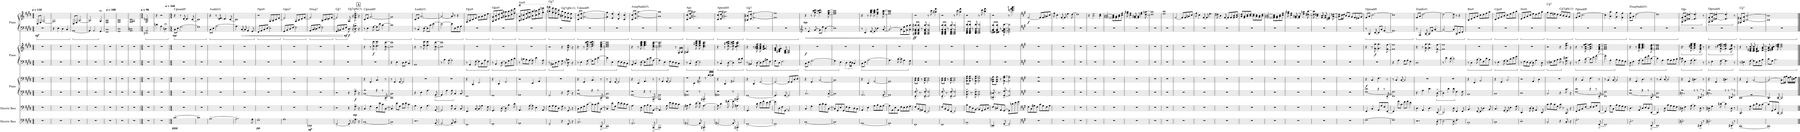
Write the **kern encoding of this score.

**kern	**dynam	**kern	**dynam	**kern	**kern	**dynam	**kern	**kern	**dynam	**kern	**kern	**dynam	**harte
*part5	*part5	*part4	*part4	*part3	*part3	*part3	*part2	*part2	*part2	*part1	*part1	*part1	*part1
*staff8	*staff8	*staff7	*staff7	*staff6	*staff5	*staff5/6	*staff4	*staff3	*staff3/4	*staff2	*staff1	*staff1/2	*
*I"Electric Bass	*	*I"Electric Bass	*	*I"Piano	*	*	*I"Piano	*	*	*I"Piano	*	*	*
*I'El. B.	*	*I'El. B.	*	*I'Pno.	*	*	*I'Pno.	*	*	*I'Pno.	*	*	*
*clefF4	*	*clefF4	*	*clefFv4	*clefF4	*	*clefF4	*clefG2	*	*clefF4	*clefG2	*	*
*Trd7c12	*	*Trd7c12	*	*	*	*	*	*	*	*	*	*	*
*k[f#c#g#d#]	*	*k[f#c#g#d#]	*	*k[f#c#g#d#]	*k[f#c#g#d#]	*	*k[f#c#g#d#]	*k[f#c#g#d#]	*	*k[f#c#g#d#]	*k[f#c#g#d#]	*	*
*M4/4	*	*M4/4	*	*M4/4	*M4/4	*	*M4/4	*M4/4	*	*M4/4	*M4/4	*	*
*MM110	*	*MM110	*	*MM110	*MM110	*	*MM110	*MM110	*	*MM110	*MM110	*	*
=1	=1	=1	=1	=1	=1	=1	=1	=1	=1	=1	=1	=1	=1
!	!	!	!	!	!	!	!	!	!	!	!	!LO:DY:b=2	!
1r	.	1r	.	1r	1r	.	1r	1r	.	1r	8C#/L	mf	.
.	.	.	.	.	.	.	.	.	.	.	8E/J	.	.
.	.	.	.	.	.	.	.	.	.	.	[2.G#/	.	.
=2	=2	=2	=2	=2	=2	=2	=2	=2	=2	=2	=2	=2	=2
1r	.	1r	.	1r	1r	.	1r	1r	.	4r	1G#]	.	.
.	.	.	.	.	.	.	.	.	.	4E\	.	.	.
.	.	.	.	.	.	.	.	.	.	4D#\	.	.	.
.	.	.	.	.	.	.	.	.	.	4C#/	.	.	.
=3	=3	=3	=3	=3	=3	=3	=3	=3	=3	=3	=3	=3	=3
1r	.	1r	.	1r	1r	.	1r	1r	.	[1AA	8C#/L	.	.
.	.	.	.	.	.	.	.	.	.	.	8E/J	.	.
.	.	.	.	.	.	.	.	.	.	.	[2.A/	.	.
=4	=4	=4	=4	=4	=4	=4	=4	=4	=4	=4	=4	=4	=4
1r	.	1r	.	1r	1r	.	1r	1r	.	4AA/]	2.A/]	.	.
.	.	.	.	.	.	.	.	.	.	2AA/	.	.	.
.	.	.	.	.	.	.	.	.	.	4GG#/	4G#;</	.	.
=5	=5	=5	=5	=5	=5	=5	=5	=5	=5	=5	=5	=5	=5
*	*	*	*	*	*	*	*	*	*	*	*MM100	*	*
1r	.	1r	.	1r	1r	.	1r	1r	.	1FF# 1C#	1E 1A	.	.
=6	=6	=6	=6	=6	=6	=6	=6	=6	=6	=6	=6	=6	=6
1r	.	1r	.	1r	1r	.	1r	1r	.	1GG# 1D#	1F# 1B	.	.
=7	=7	=7	=7	=7	=7	=7	=7	=7	=7	=7	=7	=7	=7
1r	.	1r	.	1r	1r	.	1r	1r	.	1AA 1Dn	1F# 1G# 1c#	.	.
=8	=8	=8	=8	=8	=8	=8	=8	=8	=8	=8	=8	=8	=8
*M3/4	*	*M3/4	*	*M3/4	*M3/4	*	*M3/4	*M3/4	*	*M3/4	*M3/4	*	*
*	*	*	*	*	*	*	*	*	*	*	*MM90	*	*
2.r	.	2.r	.	2.r	2.r	.	2.r	2.r	.	2.DDn/ 2.AA/	2.F#/ 2.B/ 2.dn/	.	.
=9	=9	=9	=9	=9	=9	=9	=9	=9	=9	=9	=9	=9	=9
2.r	.	2.r	.	2.r	2.r	.	2.r	2.r	.	4dn\	4r	.	.
.	.	.	.	.	.	.	.	.	.	4A\	2r	.	.
.	.	.	.	.	.	.	.	.	.	4Dn;<\	.	.	.
=10	=10	=10	=10	=10	=10	=10	=10	=10	=10	=10	=10	=10	=10
*M4/4	*	*M4/4	*	*M4/4	*M4/4	*	*M4/4	*M4/4	*	*M4/4	*M4/4	*	*
*	*	*	*	*	*	*	*	*	*	*	*MM160	*	*
!	!LO:DY:b	!	!	!	!	!	!	!	!	!	!	!LO:DY:b=2	!LO:H:kt=m
[1c#~	ppp	1r	.	1r	1r	.	1r	1r	.	8C#\L	4r	mp	C#:min(9)
.	.	.	.	.	.	.	.	.	.	8E\J	.	.	.
.	.	.	.	.	.	.	.	.	.	[2.G#\	8r	.	.
.	.	.	.	.	.	.	.	.	.	.	[8d#/	.	.
.	.	.	.	.	.	.	.	.	.	.	4.d#/]	.	.
.	.	.	.	.	.	.	.	.	.	.	[8c#/	.	.
=11	=11	=11	=11	=11	=11	=11	=11	=11	=11	=11	=11	=11	=11
1c#~]	.	1r	.	1r	1r	.	1r	1r	.	1G#]	1c#]	.	.
=12	=12	=12	=12	=12	=12	=12	=12	=12	=12	=12	=12	=12	=12
[1A~	.	1r	.	1r	1r	.	1r	1r	.	8C#\L	4r	.	A:maj(b5)
.	.	.	.	.	.	.	.	.	.	8E\J	.	.	.
.	.	.	.	.	.	.	.	.	.	[2.A\	8r	.	.
.	.	.	.	.	.	.	.	.	.	.	[8d#/ 8e/	.	.
.	.	.	.	.	.	.	.	.	.	.	4.d#/]	.	.
.	.	.	.	.	.	.	.	.	.	.	[8c#/	.	.
=13	=13	=13	=13	=13	=13	=13	=13	=13	=13	=13	=13	=13	=13
2..A~\]	.	1r	.	1r	1r	.	1r	1r	.	4.A\]	1c#]	.	.
.	.	.	.	.	.	.	.	.	.	[8C#/	.	.	.
.	.	.	.	.	.	.	.	.	.	8C#/]	.	.	.
.	.	.	.	.	.	.	.	.	.	4AA/	.	.	.
8G#~\	.	.	.	.	.	.	.	.	.	8GG#/	.	.	.
=14	=14	=14	=14	=14	=14	=14	=14	=14	=14	=14	=14	=14	=14
!	!LO:DY:b	!	!	!	!	!	!	!	!	!	!	!	!LO:H:kt=m9
1F#~	pp	1r	.	1r	1r	.	1r	1r	.	8FF#/L	2r	.	F#:min9
.	.	.	.	.	.	.	.	.	.	8AA/	.	.	.
.	.	.	.	.	.	.	.	.	.	8C#/	.	.	.
.	.	.	.	.	.	.	.	.	.	[8E/J	.	.	.
.	.	.	.	.	.	.	.	.	.	2E\]	8G#/L	.	.
.	.	.	.	.	.	.	.	.	.	.	8A/	.	.
.	.	.	.	.	.	.	.	.	.	.	8c#/	.	.
.	.	.	.	.	.	.	.	.	.	.	[8e/J	.	.
=15	=15	=15	=15	=15	=15	=15	=15	=15	=15	=15	=15	=15	=15
!	!	!	!	!	!	!	!	!	!	!	!	!	!LO:H:kt=m7
1G#~	.	1r	.	1r	1r	.	1r	1r	.	8GG#/L	2e/]	.	G#:min7
.	.	.	.	.	.	.	.	.	.	8BB/	.	.	.
.	.	.	.	.	.	.	.	.	.	8D#/	.	.	.
.	.	.	.	.	.	.	.	.	.	[8F#/J	.	.	.
.	.	.	.	.	.	.	.	.	.	2F#\]	8G#/L	.	.
.	.	.	.	.	.	.	.	.	.	.	8B/	.	.
.	.	.	.	.	.	.	.	.	.	.	8d#/	.	.
.	.	.	.	.	.	.	.	.	.	.	[8f#/J	.	.
=16	=16	=16	=16	=16	=16	=16	=16	=16	=16	=16	=16	=16	=16
!	!LO:DY:b	!	!	!	!	!	!	!	!	!	!	!	!LO:H:kt=maj7
1DDn~	mf	1r	.	1r	1r	.	1r	1r	.	8AA/L	2f#/]	.	D:maj7
.	.	.	.	.	.	.	.	.	.	8C#/	.	.	.
.	.	.	.	.	.	.	.	.	.	8Dn/	.	.	.
.	.	.	.	.	.	.	.	.	.	[8F#/J	.	.	.
.	.	.	.	.	.	.	.	.	.	2F#\]	8A/L	.	.
.	.	.	.	.	.	.	.	.	.	.	8c#/	.	.
.	.	.	.	.	.	.	.	.	.	.	8dn/	.	.
.	.	.	.	.	.	.	.	.	.	.	[8f#/J	.	.
=17	=17	=17	=17	=17	=17	=17	=17	=17	=17	=17	=17	=17	=17
!	!	!	!	!	!	!	!	!	!	!	!	!	!LO:H:kt=7
[2GG#~/	.	2r	.	2r	1r	.	1r	1r	.	8GG#/L	2f#/]	.	G#:7
.	.	.	.	.	.	.	.	.	.	8BB#X/	.	.	.
.	.	.	.	.	.	.	.	.	.	8D#/	.	.	.
!	!	!	!	!	!	!	!	!	!	!	!	!LO:DY:b=2	!
.	.	.	.	.	.	.	.	.	.	8F#/J	.	mf	.
!	!	!	!	!	!	!	!	!	!	!	!	!LO:DY:b=2	!LO:H:kt=7
8.GG#~/]	.	4r	.	4r	.	.	.	.	.	8.D#\	8.G#/	f	G#:7(#9,b13)
16r	.	.	.	.	.	.	.	.	.	16r	16r	.	.
!	!	!	!LO:DY:b	!	!	!LO:DY:b=2	!	!	!	!	!	!	!
8.G#~\	.	8.G#^\	mp	8.GG#^\	.	f	.	.	.	8.D#\^ 8.B#X\^	8.f#\^ 8.b\^ 8.ee\^	.	.
16r	.	16r	.	16r	.	.	.	.	.	16r	16r	.	.
!!LO:REH:place=s1:a:B:cj:fs=14:t=A
=18	=18	=18	=18	=18	=18	=18	=18	=18	=18	=18	=18	=18	=18
*	*	*	*	*^	*	*	*	*	*	*	*	*	*
!	!	!	!	!	!	!	!	!	!	!	!	!	!	!LO:H:kt=m
[1C#~	.	4C#/	.	2r	[1CC#	4r	.	1r	4r	.	8r	8c#/L	.	C#:min(9)
.	.	.	.	.	.	.	.	.	.	.	4E\	8e/J	.	.
.	.	4G#\	.	.	.	4GG#/	.	.	8r	.	.	[2.g#/	.	.
!	!	!	!	!	!	!	!	!	!	!LO:DY:b	!	!	!	!
.	.	.	.	.	.	.	.	.	[8dd#\ [8ddd#\	f	[8G#\	.	.	.
.	.	8E\L	.	4r	.	4.C#/	.	.	4.dd#\] 4.ddd#\]	.	8G#\L]	.	.	.
.	.	8e\	.	.	.	.	.	.	.	.	8e\J	.	.	.
.	.	8c#\	.	8r	.	.	.	.	.	.	[4c#\	.	.	.
.	.	[8C#\J	.	[8CCC#^</	.	8r	.	.	[8cc#\ [8ccc#\	.	.	.	.	.
=19	=19	=19	=19	=19	=19	=19	=19	=19	=19	=19	=19	=19	=19	=19
1C#~]	.	4C#/]	.	1CCC#]	1CC#]	8r	.	4r	1cc#] 1ccc#]	.	1c#]	1g#]	.	.
.	.	.	.	.	.	4GG#/	.	.	.	.	.	.	.	.
.	.	8e\L	.	.	.	.	.	4E\	.	.	.	.	.	.
.	.	8G#\J	.	.	.	[8GG#/	.	.	.	.	.	.	.	.
.	.	8d#\L	.	.	.	2GG#/]	.	8D#\L	.	.	.	.	.	.
.	.	8e\J	.	.	.	.	.	8E\J	.	.	.	.	.	.
.	.	4c#\	.	.	.	.	.	4C#/	.	.	.	.	.	.
*	*	*	*	*v	*v	*	*	*	*	*	*	*	*	*
=20	=20	=20	=20	=20	=20	=20	=20	=20	=20	=20	=20	=20	=20
2..r	.	4A\	.	4r	1r	.	1AA	4r	.	8r	8c#/L	.	A:maj(b5)
.	.	.	.	.	.	.	.	.	.	4C#/	8e/J	.	.
.	.	4E\	.	4EE\	.	.	.	8r	.	.	[2.a/	.	.
.	.	.	.	.	.	.	.	[8ee\ [8ddd#\	.	[8E\	.	.	.
.	.	4.A\	.	4.AA\	.	.	.	4.ee\] 4.ddd#\]	.	8E\L]	.	.	.
.	.	.	.	.	.	.	.	.	.	8c#\J	.	.	.
.	.	.	.	.	.	.	.	.	.	[4e\	.	.	.
[8AA~/	.	[8AA/	.	[8AAA^/	.	.	.	[8cc#\ [8ccc#\	.	.	.	.	.
=21	=21	=21	=21	=21	=21	=21	=21	=21	=21	=21	=21	=21	=21
2AA~/_	.	2AA/]	.	4AAA/]	1r	.	8r	1cc#] 1ccc#]	.	2e\_	2a/_	.	.
.	.	.	.	.	.	.	4B\	.	.	.	.	.	.
.	.	.	.	4AA\	.	.	.	.	.	.	.	.	.
.	.	.	.	.	.	.	[8A\	.	.	.	.	.	.
8AA~/]	.	8A\	.	8AA\	.	.	2A\]	.	.	8e\L]	8a/]	.	.
4.C#~/	.	4C#/	.	4CC#/	.	.	.	.	.	8E\	8r	.	.
.	.	.	.	.	.	.	.	.	.	8G#\	4r	.	.
.	.	8C#/	.	8CC#/	.	.	.	.	.	8A\J	.	.	.
=22	=22	=22	=22	=22	=22	=22	=22	=22	=22	=22	=22	=22	=22
!	!	!	!	!	!	!	!	!	!	!	!	!	!LO:H:kt=m9
1FF#~	.	4.FF#/	.	1FFF#	4r	.	8r	1r	.	1r	8F#/L	.	F#:min9
.	.	.	.	.	.	.	4AA/	.	.	.	8A/	.	.
.	.	.	.	.	4CC#/	.	.	.	.	.	8c#/	.	.
.	.	[8C#/	.	.	.	.	[8F#\	.	.	.	8e/J	.	.
.	.	8C#/]	.	.	2FF#/	.	8F#\L]	.	.	.	8g#\L	.	.
.	.	4A\	.	.	.	.	8C#\	.	.	.	8a\	.	.
.	.	.	.	.	.	.	8A\	.	.	.	8cc#\	.	.
.	.	8F#\	.	.	.	.	8F#\J	.	.	.	8ee\J	.	.
=23	=23	=23	=23	=23	=23	=23	=23	=23	=23	=23	=23	=23	=23
!	!	!	!	!	!	!	!	!	!	!	!	!	!LO:H:kt=m9
1GG#~	.	4.GG#/	.	1GGG#	4r	.	8r	1r	.	1r	8G#/ 8g#/L	.	G#:min9
.	.	.	.	.	.	.	4BB/	.	.	.	8B/ 8b/	.	.
.	.	.	.	.	4DD#/	.	.	.	.	.	8d#/ 8dd#/	.	.
.	.	[8D#\	.	.	.	.	[8D#\	.	.	.	8f#/ 8ff#/J	.	.
.	.	8D#\]	.	.	2GG#/	.	8D#\L]	.	.	.	8a#X\ 8aa#X\L	.	.
.	.	4B\	.	.	.	.	8G#\	.	.	.	8b\ 8bb\	.	.
.	.	.	.	.	.	.	8B\	.	.	.	8dd#\ 8ddd#\	.	.
.	.	8d#\	.	.	.	.	8d#\J	.	.	.	8ff#\ 8fff#\J	.	.
=24	=24	=24	=24	=24	=24	=24	=24	=24	=24	=24	=24	=24	=24
*	*	*	*	*	*	*	*	*	*	*	*8va	*	*
!	!	!	!	!	!	!	!	!	!	!	!	!	!LO:H:kt=m9
1AA~	.	4.AA/	.	1AAA	2r	.	8r	1r	.	1r	8a/ 8aa/L	.	A:min9
.	.	.	.	.	.	.	8cn\L	.	.	.	8ccn/ 8cccn/	.	.
.	.	.	.	.	.	.	8B\	.	.	.	8ee/ 8eee/	.	.
.	.	[8A\	.	.	.	.	[8A\J	.	.	.	8ggn/ 8gggn/J	.	.
.	.	8A\]	.	.	4EE/	.	8A\]	.	.	.	8bb\ 8bbb\L	.	.
.	.	4E\	.	.	.	.	4e\	.	.	.	8ccc\ 8ccccn\	.	.
.	.	.	.	.	4AA/	.	.	.	.	.	8eee\ 8eeee\	.	.
.	.	8AA/	.	.	.	.	8A\	.	.	.	8ggg\ 8ggggn\J	.	.
=25	=25	=25	=25	=25	=25	=25	=25	=25	=25	=25	=25	=25	=25
!	!	!	!	!	!	!	!	!	!	!	!	!	!LO:H:kt=7
2GG#~/	.	8G#\L	.	2GGG#/	1r	.	8r	2r	.	1r	8bbb#X\ 8bbbb#X\L	.	G#:7
*	*	*	*	*	*	*	*	*	*	*	*X8va	*	*
.	.	8A\	.	.	.	.	8BB#X\L	.	.	.	8gg#\ 8ggg#\	.	.
.	.	8G#\	.	.	.	.	8D#\	.	.	.	8ff#\ 8fff#\	.	.
.	.	8D#\J	.	.	.	.	8F#\J	.	.	.	8dd#\ 8ddd#\J	.	.
!	!	!	!	!	!	!	!	!	!	!	!	!	!LO:H:kt=7
4r	.	8G#\	.	4r	.	.	8G#\	4r	.	.	8b#X\ 8bb#\L	.	G#:7(#9,b13)
.	.	8r	.	.	.	.	8r	.	.	.	8g#\ 8gg#\	.	.
8.GG#~/	.	8.GG#/	.	8.GG#\	.	.	8.D#\ 8.B#X\	8.b\ 8.ee\	.	.	8f#\ 8ff#\	.	.
.	.	.	.	.	.	.	.	.	.	.	8e\ 8ee\J	.	.
16r	.	16r	.	16r	.	.	16r	16r	.	.	.	.	.
=26	=26	=26	=26	=26	=26	=26	=26	=26	=26	=26	=26	=26	=26
*	*	*	*	*^	*	*	*	*	*	*	*	*	*
!	!	!	!	!	!	!	!	!	!	!	!	!	!	!LO:H:kt=m
2..C#~/	.	8C#\L	.	2r	[1CC#	4r	.	8r	4r	.	1r	8c#/ 8cc#/L	.	C#:min(9)
.	.	8E\	.	.	.	.	.	4E\	.	.	.	8e/ 8ee/J	.	.
.	.	8G#\	.	.	.	4GG#/	.	.	8r	.	.	[2.g#\ [2.gg#\	.	.
.	.	[8c#\J	.	.	.	.	.	[8G#\	[8dd#\ [8gg#\ [8ccc#\ [8ddd#\	.	.	.	.	.
.	.	8c#\L]	.	4r	.	4.C#/	.	8G#\L]	4.dd#\] 4.gg#\] 4.ccc#\] 4.ddd#\]	.	.	.	.	.
.	.	8c#\	.	.	.	.	.	8c#\J	.	.	.	.	.	.
.	.	8e\	.	8r	.	.	.	[4e\	.	.	.	.	.	.
[8CC#~^/	.	[8C#\J	.	[8CCC#^</	.	8r	.	.	[8cc#\ [8ee\ [8gg#\ [8ccc#\	.	.	.	.	.
=27	=27	=27	=27	=27	=27	=27	=27	=27	=27	=27	=27	=27	=27	=27
1CC#~]	.	4C#/]	.	1CCC#]	1CC#]	8r	.	4e\]	1cc#] 1ee] 1gg#] 1ccc#]	.	1r	4g#\] 4gg#\]	.	.
.	.	.	.	.	.	4GG#/	.	.	.	.	.	.	.	.
.	.	8e\L	.	.	.	.	.	4E\	.	.	.	4e/ 4ee/	.	.
.	.	8G#\J	.	.	.	[8GG#/	.	.	.	.	.	.	.	.
.	.	8f#\L	.	.	.	2GG#/]	.	8F#\L	.	.	.	4d#/ 4dd#/	.	.
.	.	8e\	.	.	.	.	.	8E\	.	.	.	.	.	.
.	.	8d#\	.	.	.	.	.	8D#\	.	.	.	4c#/ 4cc#/	.	.
.	.	8c#\J	.	.	.	.	.	8C#\J	.	.	.	.	.	.
=28	=28	=28	=28	=28	=28	=28	=28	=28	=28	=28	=28	=28	=28	=28
!	!	!	!	!	!	!	!	!	!	!	!	!	!	!LO:H:kt=maj9
2..AA~/	.	4.A\	.	2r	[1AAA	4r	.	8AA/	4r	.	1r	8c#/ 8cc#/L	.	A:maj9(b5)
.	.	.	.	.	.	.	.	4C#/	.	.	.	8e/ 8ee/J	.	.
.	.	.	.	.	.	4EE/	.	.	8r	.	.	[2.a\ [2.aa\	.	.
.	.	8E\	.	.	.	.	.	[8E\	[8ee\ [8gg#\ [8bb\ [8ddd#\	.	.	.	.	.
.	.	8A\L	.	4r	.	4.AA/	.	8E\L]	4.ee\] 4.gg#\] 4.bb\] 4.ddd#\]	.	.	.	.	.
.	.	8B\	.	.	.	.	.	8c#\	.	.	.	.	.	.
.	.	8A\	.	8r	.	.	.	8e\	.	.	.	.	.	.
[8AAA~^/	.	[8AA\J	.	[8AAAA^</	.	8r	.	[8A\J	[8cc#\ [8ee\ [8aa\ [8ccc#\	.	.	.	.	.
=29	=29	=29	=29	=29	=29	=29	=29	=29	=29	=29	=29	=29	=29	=29
1AAA~]	.	4.AA/]	.	1AAAA]	1AAA]	8r	.	4A\]	2.cc#\] 2.ee\] 2.aa\] 2.ccc#\]	.	1r	1a] 1aa]	.	.
.	.	.	.	.	.	4AA/	.	.	.	.	.	.	.	.
.	.	.	.	.	.	.	.	4E\	.	.	.	.	.	.
.	.	8A\	.	.	.	[8AA/	.	.	.	.	.	.	.	.
.	.	8f#\L	.	.	.	2AA/]	.	8F#\L	.	.	.	.	.	.
.	.	8e\	.	.	.	.	.	8E\	.	.	.	.	.	.
.	.	8d#\	.	.	.	.	.	8D#\	8r	.	.	.	.	.
.	.	8c#\J	.	.	.	.	.	8C#\J	16G#/LL	.	.	.	.	.
.	.	.	.	.	.	.	.	.	16A/JJ	.	.	.	.	.
=30	=30	=30	=30	=30	=30	=30	=30	=30	=30	=30	=30	=30	=30	=30
*	*	*	*	*	*	*^	*	*	*	*	*	*	*	*
[2AA#X~/	.	8A#X\	.	2r	1AAA#X	2r	4ryy	.	8r	4.A#X/	.	1r	8c#/ 8cc#/L	.	A#:dim
.	.	4c#\	.	.	.	.	.	.	4C#/	.	.	.	8e/ 8ee/J	.	.
.	.	.	.	.	.	.	4EE\	.	.	.	.	.	2.a#X\ 2.aa#X\	.	.
.	.	[8e\	.	.	.	.	.	.	[8E\	[8ee\ [8aa#X\ [8ccc#\ [8eee\	.	.	.	.	.
8AA#~/]	.	8e\]	.	8r	.	4r	2AA#X\	.	2E\]	8ee\] 8aa#\] 8ccc#\] 8eee\]	.	.	.	.	.
4.AAA#X~^/	.	[4.A#\	.	4.AAAA#X^</	.	.	.	.	.	4.cc#\ 4.ee\ 4.aa#\ 4.ccc#\	.	.	.	.	.
.	.	.	.	.	.	8r	.	.	.	.	.	.	.	.	.
.	.	.	.	.	.	16d#/LL	.	.	.	.	.	.	.	.	.
.	.	.	.	.	.	16dn/JJ	.	.	.	.	.	.	.	.	.
*	*	*	*	*	*	*v	*v	*	*	*	*	*	*	*	*
=31	=31	=31	=31	=31	=31	=31	=31	=31	=31	=31	=31	=31	=31	=31
!	!	!	!	!	!	!	!	!	!	!	!	!	!	!LO:H:kt=m
[2AA#X~/	.	8A#\]	.	2r	1AAA#X	4r	.	8r	4r	.	1r	8c#/ 8cc#/L	.	A#:min(4)
.	.	4d#\	.	.	.	.	.	4C#/	.	.	.	8d#/ 8dd#/J	.	.
.	.	.	.	.	.	4DD#/	.	.	8r	.	.	2.a#X\ 2.aa#X\	.	.
.	.	[8a#X\	.	.	.	.	.	[8D#\	[8dd#\ [8aa#X\ [8ccc#\ [8ddd#\	.	.	.	.	.
8AA#~/]	.	8a#\]	.	8r	.	2AA#X/	.	4D#\]	8dd#\] 8aa#\] 8ccc#\] 8ddd#\]	.	.	.	.	.
4.AAA#X~^/	.	4.A#X\	.	4.AAAA#X^</	.	.	.	.	4.cc#\ 4.dd#\ 4.aa#\ 4.ccc#\	.	.	.	.	.
.	.	.	.	.	.	.	.	8c#\L	.	.	.	.	.	.
.	.	.	.	.	.	.	.	8d#\J	.	.	.	.	.	.
*	*	*	*	*v	*v	*	*	*	*	*	*	*	*	*
=32	=32	=32	=32	=32	=32	=32	=32	=32	=32	=32	=32	=32	=32
!	!	!	!	!	!	!	!	!	!	!	!	!	!LO:H:kt=7
[1GG#~	.	4.GG#/	.	[1GGG#	4r	.	8r	4r	.	1r	8B#X/ 8b#X/L	.	G#:7
.	.	.	.	.	.	.	4BB#X/	.	.	.	8d#/ 8dd#/J	.	.
.	.	.	.	.	4DD#/	.	.	8r	.	.	[2.f#\ [2.ff#\	.	.
.	.	8d#\	.	.	.	.	[8D#\	[8g#\ [8b#X\ [8dd#\ [8gg#\	.	.	.	.	.
.	.	8f#\L	.	.	[2GG#/	.	8D#\L]	8g#\] 8b#\] 8dd#\] 8gg#\]	.	.	.	.	.
.	.	8a\	.	.	.	.	8F#\	4.f#/ 4.g#/ 4.b#/ 4.dd#/	.	.	.	.	.
.	.	8f#\	.	.	.	.	8B#X\	.	.	.	.	.	.
.	.	[8g#\J	.	.	.	.	8F#\J	.	.	.	.	.	.
=33	=33	=33	=33	=33	=33	=33	=33	=33	=33	=33	=33	=33	=33
1GG#~]	.	8g#\L]	.	4.GGG#/]	2GG#/_	.	8G#\L	8d#/ 8f#/ 8a/	.	1r	1f#] 1ff#]	.	.
.	.	8D#\	.	.	.	.	8D#\J	4B#X/ 4d#/ 4f#/ 4g#/	.	.	.	.	.
.	.	8F#\	.	.	.	.	2.F#\	.	.	.	.	.	.
.	.	[8GG#\J	.	[8GGG#/	.	.	.	[8G#/ [8B#/ [8d#/	.	.	.	.	.
.	.	2GG#/]	.	2GGG#/]	8GG#/L]	.	.	2G#/] 2B#/] 2d#/]	.	.	.	.	.
.	.	.	.	.	8GG#/	.	.	.	.	.	.	.	.
.	.	.	.	.	8D#/	.	.	.	.	.	.	.	.
.	.	.	.	.	8E/J	.	.	.	.	.	.	.	.
=34	=34	=34	=34	=34	=34	=34	=34	=34	=34	=34	=34	=34	=34
*	*	*	*	*	*	*	*	*	*	*clefG2	*	*	*
!	!	!	!	!	!	!	!	!	!LO:DY:b	!	!	!LO:DY:b	!
[1C#~	.	4C#/	.	2..CC#/	4r	.	8C#\L	1r	f	8r	4r	mp	.
.	.	.	.	.	.	.	8E\J	.	.	4e/	.	.	.
.	.	4G#\	.	.	4GG#/	.	[2.G#\	.	.	.	8r	.	.
.	.	.	.	.	.	.	.	.	.	[8g#/	[8gg#\ [8ccc#\ [8ddd#\	.	.
.	.	8c#\L	.	.	[2C#/	.	.	.	.	8g#\L]	4.gg#\] 4.ccc#\] 4.ddd#\]	.	.
.	.	8d#\	.	.	.	.	.	.	.	8ee\J	.	.	.
.	.	8c#\	.	.	.	.	.	.	.	[4cc#\	.	.	.
.	.	[8C#\J	.	[8CC#^/	.	.	.	.	.	.	[8ee\ [8gg#\ [8ccc#\	.	.
=35	=35	=35	=35	=35	=35	=35	=35	=35	=35	=35	=35	=35	=35
1C#~]	.	8C#/L]	.	1CC#]	1C#]	.	4G#\]	1r	.	1cc#]	1ee] 1gg#] 1ccc#]	.	.
.	.	8GG#/	.	.	.	.	.	.	.	.	.	.	.
.	.	8E/	.	.	.	.	4E\	.	.	.	.	.	.
.	.	8GG#/J	.	.	.	.	.	.	.	.	.	.	.
.	.	8F#\L	.	.	.	.	6D#\	.	.	.	.	.	.
.	.	8E\	.	.	.	.	.	.	.	.	.	.	.
.	.	.	.	.	.	.	24E\LL	.	.	.	.	.	.
.	.	.	.	.	.	.	24D#\JJ	.	.	.	.	.	.
.	.	8D#\	.	.	.	.	4C#/	.	.	.	.	.	.
.	.	8C#\J	.	.	.	.	.	.	.	.	.	.	.
=36	=36	=36	=36	=36	=36	=36	=36	=36	=36	=36	=36	=36	=36
[1AA~	.	4AA/	.	2..AAA/	4r	.	8C#\L	1r	.	8r	4r	.	.
.	.	.	.	.	.	.	8E\J	.	.	4c#/	.	.	.
.	.	4E\	.	.	4EE/	.	[2.A\	.	.	.	8r	.	.
.	.	.	.	.	.	.	.	.	.	[8e/	[8gg#\ [8bb\ [8ddd#\	.	.
.	.	8A\L	.	.	[2AA/	.	.	.	.	8e/]	8gg#\] 8bb\] 8ddd#\]	.	.
.	.	8B\	.	.	.	.	.	.	.	4cc#\	4ee\ 4gg#\ 4eee\	.	.
.	.	8G#\	.	.	.	.	.	.	.	.	.	.	.
.	.	[8A\J	.	[8AAA^/	.	.	.	.	.	[8a/	[8ee\ [8aa\ [8ccc#\	.	.
=37	=37	=37	=37	=37	=37	=37	=37	=37	=37	=37	=37	=37	=37
1AA~]	.	8A\L]	.	1AAA]	1AA]	.	4.A\]	1r	.	2a/_	1ee] 1aa] 1ccc#]	.	.
.	.	8AA\	.	.	.	.	.	.	.	.	.	.	.
.	.	8E\	.	.	.	.	.	.	.	.	.	.	.
.	.	8AA\J	.	.	.	.	[8c#\	.	.	.	.	.	.
.	.	8F#\L	.	.	.	.	8c#\]	.	.	8a\L]	.	.	.
.	.	8E\	.	.	.	.	4A\	.	.	8e\ 8ee\	.	.	.
.	.	8F#\	.	.	.	.	.	.	.	8g#\ 8gg#\	.	.	.
.	.	8G#\J	.	.	.	.	8G#\	.	.	8a\ 8aa\J	.	.	.
=38	=38	=38	=38	=38	=38	=38	=38	=38	=38	=38	=38	=38	=38
!	!	!	!	!	!	!	!	!	!	!	!	!LO:DY:b=2	!
1FF#~	.	8F#/L	.	8.FFF#/^ 8.FF#/^	8C#\ 8F#\L	.	1r	1r	.	8A#X/ 8c#/ 8f#/ 8a#X/ 8aa#X/L	2r	ff	.
.	.	8C#/	.	.	8C#\ 8F#\J	.	.	.	.	8A#/ 8c#/ 8f#/ 8a#/ 8aa#/J	.	.	.
.	.	.	.	8.r	.	.	.	.	.	.	.	.	.
.	.	8AA#X/	.	.	8r	.	.	.	.	8r	.	.	.
.	.	[8FF#/J	.	[8FFF#/^ [8FF#/^	[8C#\ [8F#\	.	.	.	.	[8A#/ [8c#/ [8f#/ [8a#/ [8aa#/	.	.	.
.	.	2FF#/]	.	2FFF#/] 2FF#/]	2C#\] 2F#\]	.	.	.	.	2A#/] 2c#/] 2f#/] 2a#/] 2aa#/]	8r	.	.
.	.	.	.	.	.	.	.	.	.	.	8ccc#\	.	.
.	.	.	.	.	.	.	.	.	.	.	4aa#X\ 4fff#\	.	.
=39	=39	=39	=39	=39	=39	=39	=39	=39	=39	=39	=39	=39	=39
1FF#~	.	8F#/L	.	8.FFF#/^ 8.FF#/^	8C#\ 8F#\L	.	1r	1r	.	8A/ 8c#/ 8e/ 8a/ 8aa/L	2r	.	.
.	.	8C#/	.	.	8C#\ 8F#\J	.	.	.	.	8A/ 8c#/ 8e/ 8a/ 8aa/J	.	.	.
.	.	.	.	8.r	.	.	.	.	.	.	.	.	.
.	.	8AA/	.	.	8r	.	.	.	.	8r	.	.	.
.	.	[8FF#/J	.	[8FFF#/^ [8FF#/^	[8C#\ [8F#\	.	.	.	.	[8A/ [8c#/ [8e/ [8a/ [8aa/	.	.	.
.	.	2FF#/]	.	2FFF#/] 2FF#/]	2C#\] 2F#\]	.	.	.	.	2A/] 2c#/] 2e/] 2a/] 2aa/]	8r	.	.
.	.	.	.	.	.	.	.	.	.	.	8ccc#\	.	.
.	.	.	.	.	.	.	.	.	.	.	4aa\ 4fff#\	.	.
=40	=40	=40	=40	=40	=40	=40	=40	=40	=40	=40	=40	=40	=40
1BB~	.	8B\L	.	8.BBB\^ 8.FF#\^	8BB\ 8F#\ 8B\L	.	1r	1r	.	8B/ 8d#/ 8f#/ 8b/ 8bb/L	2r	.	.
.	.	8F#\	.	.	8BB\ 8F#\ 8B\J	.	.	.	.	8B/ 8d#/ 8f#/ 8b/ 8bb/J	.	.	.
.	.	.	.	8.r	.	.	.	.	.	.	.	.	.
.	.	8D#\	.	.	8r	.	.	.	.	8r	.	.	.
.	.	[8BB\J	.	[8BBB\^ [8FF#\^	[8BB\ [8F#\ [8B\	.	.	.	.	[8B/ [8d#/ [8f#/ [8b/ [8bb/	.	.	.
.	.	8BB/L]	.	2BBB\] 2FF#\]	2BB\] 2F#\] 2B\]	.	.	.	.	2B/] 2d#/] 2f#/] 2b/] 2bb/]	8r	.	.
.	.	8GG#/	.	.	.	.	.	.	.	.	8ddd#\	.	.
.	.	8BB/	.	.	.	.	.	.	.	.	4bb\ 4fff#\	.	.
.	.	8D#/J	.	.	.	.	.	.	.	.	.	.	.
=41	=41	=41	=41	=41	=41	=41	=41	=41	=41	=41	=41	=41	=41
4.DDn~/	.	8F#/L	.	8.DDDn/^ 8.DDn/^	8AA\ 8Dn\ 8A\L	.	1r	1r	.	8c#/ 8dn/ 8f#/ 8a/ 8aa/L	2r	.	.
.	.	8Dn/	.	.	8AA\ 8D\ 8A\J	.	.	.	.	8c#/ 8d/ 8f#/ 8a/ 8aa/J	.	.	.
.	.	.	.	8.r	.	.	.	.	.	.	.	.	.
.	.	8AA/	.	.	8r	.	.	.	.	8r	.	.	.
[8GG#~/	.	[8GG#/J	.	[8GGG#/^ [8GG#/^	[8BB\ [8G#\ [8B\	.	.	.	.	[8d\ [8f#\ [8g#\ [8b\ [8bb\	.	.	.
2GG#~/]	.	8GG#\L]	.	2GGG#/] 2GG#/]	2BB\] 2G#\] 2B\]	.	.	.	.	2d\] 2f#\] 2g#\] 2b\] 2bb\]	8r	.	.
.	.	8dn\	.	.	.	.	.	.	.	.	4.dddn\: 4.fff#\: 4.ggg#\: 4.bbb\:	.	.
.	.	8f#\	.	.	.	.	.	.	.	.	.	.	.
.	.	8g#\J	.	.	.	.	.	.	.	.	.	.	.
=42	=42	=42	=42	=42	=42	=42	=42	=42	=42	=42	=42	=42	=42
*k[f#c#g#]	*	*k[f#c#g#]	*	*k[f#c#g#]	*k[f#c#g#]	*	*k[f#c#g#]	*k[f#c#g#]	*	*k[f#c#g#]	*k[f#c#g#]	*	*
*	*	*	*	*	*^	*	*	*	*	*	*	*	*
!	!	!	!	!	!	!	!	!	!	!	!	!	!LO:DY:b	!
1r	.	8F#\L	.	1r	1r	1r	.	1r	1r	.	1r	[2f#/	f	.
.	.	8C#\	.	.	.	.	.	.	.	.	.	.	.	.
.	.	8A#X\	.	.	.	.	.	.	.	.	.	.	.	.
.	.	8F#\J	.	.	.	.	.	.	.	.	.	.	.	.
.	.	8c#\L	.	.	.	.	.	.	.	.	.	8f#/L]	.	.
.	.	8A#\	.	.	.	.	.	.	.	.	.	8f#/	.	.
.	.	8F#\	.	.	.	.	.	.	.	.	.	8a#X/	.	.
.	.	8A#\J	.	.	.	.	.	.	.	.	.	8cc#/J	.	.
*	*	*	*	*	*v	*v	*	*	*	*	*	*	*	*
=43	=43	=43	=43	=43	=43	=43	=43	=43	=43	=43	=43	=43	=43
1r	.	1r	.	1r	1r	.	1r	1r	.	1r	8ff#\	.	.
.	.	.	.	.	.	.	.	.	.	.	4cc#\	.	.
.	.	.	.	.	.	.	.	.	.	.	[8f#/	.	.
.	.	.	.	.	.	.	.	.	.	.	8f#/]	.	.
.	.	.	.	.	.	.	.	.	.	.	4ee\	.	.
.	.	.	.	.	.	.	.	.	.	.	[8dd\	.	.
=44	=44	=44	=44	=44	=44	=44	=44	=44	=44	=44	=44	=44	=44
1r	.	1r	.	1r	1r	.	1r	1r	.	1r	1dd]	.	.
=45	=45	=45	=45	=45	=45	=45	=45	=45	=45	=45	=45	=45	=45
1r	.	1r	.	1r	1r	.	1r	1r	.	1r	4r	.	.
.	.	.	.	.	.	.	.	.	.	.	2b\ 2ee\	.	.
.	.	.	.	.	.	.	.	.	.	.	4b\ 4dd\	.	.
=46	=46	=46	=46	=46	=46	=46	=46	=46	=46	=46	=46	=46	=46
1r	.	1r	.	1r	1r	.	1r	1r	.	1r	[2f#/ [2a#X/ [2cc#/	.	.
.	.	.	.	.	.	.	.	.	.	.	8f#\] 8a#\] 8cc#\]L	.	.
.	.	.	.	.	.	.	.	.	.	.	8f#\ 8a#\	.	.
.	.	.	.	.	.	.	.	.	.	.	8a#\ 8cc#\	.	.
.	.	.	.	.	.	.	.	.	.	.	8cc#\ 8ff#\J	.	.
=47	=47	=47	=47	=47	=47	=47	=47	=47	=47	=47	=47	=47	=47
1r	.	1r	.	1r	1r	.	1r	1r	.	1r	8ff#\ 8aa#X\	.	.
.	.	.	.	.	.	.	.	.	.	.	4cc#\ 4ff#\	.	.
.	.	.	.	.	.	.	.	.	.	.	[8f#/ [8a#X/	.	.
.	.	.	.	.	.	.	.	.	.	.	8f#/] 8a#/]	.	.
.	.	.	.	.	.	.	.	.	.	.	4ee\ 4gg#\	.	.
.	.	.	.	.	.	.	.	.	.	.	[8dd\ [8aan\	.	.
=48	=48	=48	=48	=48	=48	=48	=48	=48	=48	=48	=48	=48	=48
1r	.	1r	.	1r	1r	.	1r	1r	.	1r	1dd] 1aa]	.	.
=49	=49	=49	=49	=49	=49	=49	=49	=49	=49	=49	=49	=49	=49
1r	.	1r	.	1r	1r	.	1r	1r	.	1r	1ee 1bb	.	.
=50	=50	=50	=50	=50	=50	=50	=50	=50	=50	=50	=50	=50	=50
1r	.	1r	.	1r	1r	.	1r	1r	.	1r	[2f#/	.	.
.	.	.	.	.	.	.	.	.	.	.	8f#/L]	.	.
.	.	.	.	.	.	.	.	.	.	.	8f#/	.	.
.	.	.	.	.	.	.	.	.	.	.	8a#X/	.	.
.	.	.	.	.	.	.	.	.	.	.	8cc#/J	.	.
=51	=51	=51	=51	=51	=51	=51	=51	=51	=51	=51	=51	=51	=51
1r	.	1r	.	1r	1r	.	1r	1r	.	1r	8ff#\	.	.
.	.	.	.	.	.	.	.	.	.	.	4cc#\	.	.
.	.	.	.	.	.	.	.	.	.	.	[8f#/	.	.
.	.	.	.	.	.	.	.	.	.	.	8f#/]	.	.
.	.	.	.	.	.	.	.	.	.	.	4.ee\	.	.
=52	=52	=52	=52	=52	=52	=52	=52	=52	=52	=52	=52	=52	=52
1r	.	1r	.	1r	1r	.	1r	1r	.	1r	8dd#X\	.	.
.	.	.	.	.	.	.	.	.	.	.	4b\	.	.
.	.	.	.	.	.	.	.	.	.	.	[8f#/	.	.
.	.	.	.	.	.	.	.	.	.	.	8f#/L]	.	.
.	.	.	.	.	.	.	.	.	.	.	8f#/	.	.
.	.	.	.	.	.	.	.	.	.	.	8f#/ 8b/	.	.
.	.	.	.	.	.	.	.	.	.	.	8g#/ 8cc#/J	.	.
=53	=53	=53	=53	=53	=53	=53	=53	=53	=53	=53	=53	=53	=53
1r	.	1r	.	1r	1r	.	1r	1r	.	1r	8a/ 8dd/L	.	.
.	.	.	.	.	.	.	.	.	.	.	8f#/ 8a/	.	.
.	.	.	.	.	.	.	.	.	.	.	8a/ 8cc#/	.	.
.	.	.	.	.	.	.	.	.	.	.	[8b/ [8dd/J	.	.
.	.	.	.	.	.	.	.	.	.	.	8b\] 8dd\]L	.	.
.	.	.	.	.	.	.	.	.	.	.	8a\ 8cc#\	.	.
.	.	.	.	.	.	.	.	.	.	.	8g#\ 8b\	.	.
.	.	.	.	.	.	.	.	.	.	.	8b\ 8dd\J	.	.
=54	=54	=54	=54	=54	=54	=54	=54	=54	=54	=54	=54	=54	=54
1r	.	1r	.	1r	1r	.	1r	1r	.	1r	[2f#/ [2a#X/ [2cc#/	.	.
.	.	.	.	.	.	.	.	.	.	.	8f#\] 8a#\] 8cc#\]L	.	.
.	.	.	.	.	.	.	.	.	.	.	8f#\ 8a#\	.	.
.	.	.	.	.	.	.	.	.	.	.	8a#\ 8cc#\	.	.
.	.	.	.	.	.	.	.	.	.	.	8cc#\ 8ff#\J	.	.
=55	=55	=55	=55	=55	=55	=55	=55	=55	=55	=55	=55	=55	=55
1r	.	1r	.	1r	1r	.	1r	1r	.	1r	8ff#\ 8aa#X\	.	.
.	.	.	.	.	.	.	.	.	.	.	4cc#\ 4ff#\	.	.
.	.	.	.	.	.	.	.	.	.	.	[8f#/ [8a#X/	.	.
.	.	.	.	.	.	.	.	.	.	.	8f#/] 8a#/]	.	.
.	.	.	.	.	.	.	.	.	.	.	4ee\ 4aan\	.	.
.	.	.	.	.	.	.	.	.	.	.	[8dd#X\ [8bb\	.	.
=56	=56	=56	=56	=56	=56	=56	=56	=56	=56	=56	=56	=56	=56
1r	.	1r	.	1r	1r	.	1r	1r	.	1r	8dd#\] 8bb\]	.	.
.	.	.	.	.	.	.	.	.	.	.	4b\ 4dd#X\	.	.
.	.	.	.	.	.	.	.	.	.	.	[8f#/ [8b/	.	.
.	.	.	.	.	.	.	.	.	.	.	8f#/] 8b/]	.	.
.	.	.	.	.	.	.	.	.	.	.	4d#X/ 4f#/	.	.
.	.	.	.	.	.	.	.	.	.	.	[8a\ [8ddn\	.	.
=57	=57	=57	=57	=57	=57	=57	=57	=57	=57	=57	=57	=57	=57
1r	.	1r	.	1r	1r	.	1r	1r	.	1r	8a\] 8dd\]L	.	.
.	.	.	.	.	.	.	.	.	.	.	16cc#\L	.	.
.	.	.	.	.	.	.	.	.	.	.	16dd\JJ	.	.
.	.	.	.	.	.	.	.	.	.	.	8b/L	.	.
.	.	.	.	.	.	.	.	.	.	.	8a/J	.	.
.	.	.	.	.	.	.	.	.	.	.	8g#/L	.	.
.	.	.	.	.	.	.	.	.	.	.	8f#/	.	.
.	.	.	.	.	.	.	.	.	.	.	8e#X/	.	.
.	.	.	.	.	.	.	.	.	.	.	8g#/J	.	.
=58	=58	=58	=58	=58	=58	=58	=58	=58	=58	=58	=58	=58	=58
*	*	*	*	*^	*	*	*	*	*	*	*	*	*
!	!	!	!	!	!	!	!LO:DY:b	!	!	!	!	!	!	!LO:H:kt=m
[1F#~	.	4FF#/	.	2r	[1FF#	4r	f	1r	4r	.	8r	8f#/L	.	F#:min(9)
.	.	.	.	.	.	.	.	.	.	.	4A/	8a/J	.	.
.	.	4C#/	.	.	.	4C#/	.	.	8r	.	.	[2.cc#\	.	.
!	!	!	!	!	!	!	!	!	!	!LO:DY:b	!	!	!	!
.	.	.	.	.	.	.	.	.	[8g#\ [8gg#\	f	[8c#/	.	.	.
.	.	8AA/L	.	4r	.	4.F#\	.	.	4.g#\] 4.gg#\]	.	8c#/L]	.	.	.
.	.	8A/	.	.	.	.	.	.	.	.	8a/J	.	.	.
.	.	8F#/	.	8r	.	.	.	.	.	.	[4f#/	.	.	.
.	.	[8FF#/J	.	[8FFF#^</	.	8r	.	.	[8f#\ [8ff#\	.	.	.	.	.
=59	=59	=59	=59	=59	=59	=59	=59	=59	=59	=59	=59	=59	=59	=59
1F#~]	.	4FF#/]	.	1FFF#]	1FF#]	8r	.	4r	1f#] 1ff#]	.	1f#]	1cc#]	.	.
.	.	.	.	.	.	4C#/	.	.	.	.	.	.	.	.
.	.	8a\L	.	.	.	.	.	4A\	.	.	.	.	.	.
.	.	8c#\J	.	.	.	[8C#/	.	.	.	.	.	.	.	.
.	.	8g#\L	.	.	.	2C#/]	.	8G#\L	.	.	.	.	.	.
.	.	8a\J	.	.	.	.	.	8A\J	.	.	.	.	.	.
.	.	4f#\	.	.	.	.	.	4F#\	.	.	.	.	.	.
*	*	*	*	*v	*v	*	*	*	*	*	*	*	*	*
=60	=60	=60	=60	=60	=60	=60	=60	=60	=60	=60	=60	=60	=60
2..r	.	4D\	.	4r	1r	.	1D	4r	.	8r	8f#/L	.	D:maj(b5)
.	.	.	.	.	.	.	.	.	.	4F#/	8a/J	.	.
.	.	4AA/	.	4AA\	.	.	.	8r	.	.	[2.dd\	.	.
.	.	.	.	.	.	.	.	[8a\ [8gg#\	.	[8A/	.	.	.
.	.	4.D\	.	4.D\	.	.	.	4.a\] 4.gg#\]	.	8A/L]	.	.	.
.	.	.	.	.	.	.	.	.	.	8f#/J	.	.	.
.	.	.	.	.	.	.	.	.	.	[4a/	.	.	.
[8D~\	.	[8DD/	.	[8DD^\	.	.	.	[8f#\ [8ff#\	.	.	.	.	.
=61	=61	=61	=61	=61	=61	=61	=61	=61	=61	=61	=61	=61	=61
2D~\_	.	2DD/]	.	4DD\]	1r	.	8r	1f#] 1ff#]	.	2a/_	2dd\_	.	.
.	.	.	.	.	.	.	4e\	.	.	.	.	.	.
.	.	.	.	4D\	.	.	.	.	.	.	.	.	.
.	.	.	.	.	.	.	[8d\	.	.	.	.	.	.
8D~\]	.	8D\	.	8D\	.	.	2d\]	.	.	8a/L]	8dd\]	.	.
4.F#~\	.	4FF#/	.	4FF#\	.	.	.	.	.	8A/	8r	.	.
.	.	.	.	.	.	.	.	.	.	8c#/	4r	.	.
.	.	8FF#/	.	8FF#\	.	.	.	.	.	8d/J	.	.	.
=62	=62	=62	=62	=62	=62	=62	=62	=62	=62	=62	=62	=62	=62
!	!	!	!	!	!	!	!	!	!	!	!	!	!LO:H:kt=m9
1BB~	.	4.BB/	.	1BBB	4r	.	8r	1r	.	1r	8B/L	.	B:min9
.	.	.	.	.	.	.	4D\	.	.	.	8d/	.	.
.	.	.	.	.	4FF#/	.	.	.	.	.	8f#/	.	.
.	.	[8FF#/	.	.	.	.	[8B\	.	.	.	8a/J	.	.
.	.	8FF#/]	.	.	2BB/	.	8B\L]	.	.	.	8cc#\L	.	.
.	.	4D\	.	.	.	.	8F#\	.	.	.	8dd\	.	.
.	.	.	.	.	.	.	8d\	.	.	.	8ff#\	.	.
.	.	8BB/	.	.	.	.	8B\J	.	.	.	8aa\J	.	.
=63	=63	=63	=63	=63	=63	=63	=63	=63	=63	=63	=63	=63	=63
!	!	!	!	!	!	!	!	!	!	!	!	!	!LO:H:kt=m9
1C#~	.	4.C#/	.	1CC#	4r	.	8r	1r	.	1r	8c#/L	.	C#:min9
.	.	.	.	.	.	.	4E\	.	.	.	8e/	.	.
.	.	.	.	.	4GG#/	.	.	.	.	.	8g#/	.	.
.	.	[8GG#/	.	.	.	.	[8G#\	.	.	.	8b/J	.	.
.	.	8GG#/]	.	.	2C#/	.	8G#\L]	.	.	.	8cc#\L	.	.
.	.	4E\	.	.	.	.	8c#\	.	.	.	8ee\	.	.
.	.	.	.	.	.	.	8e\	.	.	.	8gg#\	.	.
.	.	8G#\	.	.	.	.	8g#\J	.	.	.	8bb\J	.	.
=64	=64	=64	=64	=64	=64	=64	=64	=64	=64	=64	=64	=64	=64
!	!	!	!	!	!	!	!	!	!	!	!	!	!LO:H:kt=m9
1D~	.	4.DD/	.	1DD	2r	.	8r	1r	.	1r	8d/L	.	D:min9
.	.	.	.	.	.	.	8F#\L	.	.	.	8f#/	.	.
.	.	.	.	.	.	.	8E\	.	.	.	8a/	.	.
.	.	[8D\	.	.	.	.	[8D\J	.	.	.	8cc#/J	.	.
.	.	8D\]	.	.	4AA/	.	8D\]	.	.	.	8ee\L	.	.
.	.	4AA/	.	.	.	.	4A\	.	.	.	8dd\	.	.
.	.	.	.	.	4D\	.	.	.	.	.	8ff#\	.	.
.	.	8DD/	.	.	.	.	8D\	.	.	.	8aa\J	.	.
=65	=65	=65	=65	=65	=65	=65	=65	=65	=65	=65	=65	=65	=65
!	!	!	!	!	!	!	!	!	!	!	!	!	!LO:H:kt=7
2C#~/	.	8c#\L	.	2CC#/	1r	.	8r	2r	.	1r	8gg#\L	.	C#:7
.	.	8d\	.	.	.	.	8E#X\L	.	.	.	8ff#\	.	.
.	.	8c#\	.	.	.	.	8G#\	.	.	.	8ee#X\	.	.
.	.	8G#\J	.	.	.	.	8B\J	.	.	.	8dd\J	.	.
!	!	!	!	!	!	!	!	!	!	!	!	!	!LO:H:kt=7
4r	.	8c#\	.	4r	.	.	8c#\	4r	.	.	8cc#/L	.	C#:7(#9,b13)
.	.	8r	.	.	.	.	8r	.	.	.	8b/	.	.
8.C#~/	.	8.CC#/	.	8.C#\	.	.	8.G#\ 8.e#X\	8.ee\ 8.aa\	.	.	8a/	.	.
.	.	.	.	.	.	.	.	.	.	.	8g#/J	.	.
16r	.	16r	.	16r	.	.	16r	16r	.	.	.	.	.
=66	=66	=66	=66	=66	=66	=66	=66	=66	=66	=66	=66	=66	=66
*	*	*	*	*^	*	*	*	*	*	*	*	*	*
!	!	!	!	!	!	!	!	!	!	!	!	!	!	!LO:H:kt=m
2..F#~\	.	8FF#/L	.	2r	[1FF#	4r	.	8r	4r	.	1r	8f#/L	.	F#:min(9)
.	.	8AA/	.	.	.	.	.	4A\	.	.	.	8a/J	.	.
.	.	8C#/	.	.	.	4C#/	.	.	8r	.	.	[2.cc#\	.	.
.	.	[8F#/J	.	.	.	.	.	[8c#\	[8g#\ [8cc#\ [8ff#\ [8gg#\	.	.	.	.	.
.	.	8F#/L]	.	4r	.	4.F#\	.	8c#\L]	4.g#\] 4.cc#\] 4.ff#\] 4.gg#\]	.	.	.	.	.
.	.	8F#/	.	.	.	.	.	8f#\J	.	.	.	.	.	.
.	.	8A/	.	8r	.	.	.	[4a\	.	.	.	.	.	.
[8FF#~^/	.	[8FF#/J	.	[8FFF#^</	.	8r	.	.	[8f#\ [8a\ [8cc#\ [8ff#\	.	.	.	.	.
=67	=67	=67	=67	=67	=67	=67	=67	=67	=67	=67	=67	=67	=67	=67
1FF#~]	.	4FF#/]	.	1FFF#]	1FF#]	8r	.	4a\]	1f#] 1a] 1cc#] 1ff#]	.	1r	4cc#\]	.	.
.	.	.	.	.	.	4C#/	.	.	.	.	.	.	.	.
.	.	8A\L	.	.	.	.	.	4A\	.	.	.	4a\ 4aa\	.	.
.	.	8C#\J	.	.	.	[8C#/	.	.	.	.	.	.	.	.
.	.	8B\L	.	.	.	2C#/]	.	8B\L	.	.	.	4g#\ 4gg#\	.	.
.	.	8A\	.	.	.	.	.	8A\	.	.	.	.	.	.
.	.	8G#\	.	.	.	.	.	8G#\	.	.	.	4f#\ 4ff#\	.	.
.	.	8F#\J	.	.	.	.	.	8F#\J	.	.	.	.	.	.
=68	=68	=68	=68	=68	=68	=68	=68	=68	=68	=68	=68	=68	=68	=68
!	!	!	!	!	!	!	!	!	!	!	!	!	!	!LO:H:kt=maj9
2..D~\	.	4.D\	.	2r	[1DD	4r	.	8D\	4r	.	1r	8f#\ 8ff#\L	.	D:maj9(b5)
.	.	.	.	.	.	.	.	4F#\	.	.	.	8a\J	.	.
.	.	.	.	.	.	4AA/	.	.	8r	.	.	[2.dd\	.	.
.	.	8AA/	.	.	.	.	.	[8A\	[8a\ [8cc#\ [8ee\ [8gg#\	.	.	.	.	.
.	.	8D/L	.	4r	.	4.D\	.	8A\L]	4.a\] 4.cc#\] 4.ee\] 4.gg#\]	.	.	.	.	.
.	.	8E/	.	.	.	.	.	8f#\	.	.	.	.	.	.
.	.	8D/	.	8r	.	.	.	8a\	.	.	.	.	.	.
[8DD~^/	.	[8DD/J	.	[8DDD^</	.	8r	.	[8d\J	[8f#\ [8a\ [8dd\ [8ff#\	.	.	.	.	.
=69	=69	=69	=69	=69	=69	=69	=69	=69	=69	=69	=69	=69	=69	=69
1DD~]	.	4.DD/]	.	1DDD]	1DD]	8r	.	4d\]	1f#] 1a] 1dd] 1ff#]	.	1r	1dd]	.	.
.	.	.	.	.	.	4D/	.	.	.	.	.	.	.	.
.	.	.	.	.	.	.	.	4A\	.	.	.	.	.	.
.	.	8D\	.	.	.	[8D/	.	.	.	.	.	.	.	.
.	.	8B\L	.	.	.	2D/]	.	8B\L	.	.	.	.	.	.
.	.	8A\	.	.	.	.	.	8A\	.	.	.	.	.	.
.	.	8G#\	.	.	.	.	.	8B\	.	.	.	.	.	.
.	.	8F#\J	.	.	.	.	.	8c#\J	.	.	.	.	.	.
=70	=70	=70	=70	=70	=70	=70	=70	=70	=70	=70	=70	=70	=70	=70
*	*	*	*	*	*	*	*	*	*ped	*	*	*	*	*
*	*	*	*	*	*	*	*	*	*	*	*	*ped	*	*
2.D#X~\	.	8D#X\	.	2r	2..DD#X\	4r	.	8d#X\	4.r	.	1r	8F#/ 8f#/L	.	D#:dim
.	.	4F#\	.	.	.	.	.	4F#\	.	.	.	8A/ 8a/J	.	.
.	.	.	.	.	.	4AA/	.	.	.	.	.	[4d#X/ [4dd#X/	.	.
.	.	[8A\	.	.	.	.	.	[8A\	[8a\ [8dd#X\ [8ff#\ [8aa\	.	.	.	.	.
.	.	4A\]	.	8r	.	4.D#X\	.	4.A\]	4a\] 4dd#\] 4ff#\] 4aa\]	.	.	4.d#/] 4.dd#/]	.	.
.	.	.	.	8r	.	.	.	.	.	.	.	.	.	.
8DD#X~^/	.	8D#\	.	8DDD#X^/	.	.	.	.	8f#\ 8a\ 8dd#\ 8ff#\	.	.	.	.	.
*	*	*	*	*	*	*	*	*	*Xped	*	*	*	*	*
*	*	*	*	*	*	*	*	*	*	*	*	*Xped	*	*
8r	.	8r	.	8r	8r	8r	.	8r	8r	.	.	8r	.	.
=71	=71	=71	=71	=71	=71	=71	=71	=71	=71	=71	=71	=71	=71	=71
*	*	*	*	*	*	*	*	*	*ped	*	*	*	*	*
*	*	*	*	*	*	*	*	*	*	*	*	*ped	*	*
!	!	!	!	!	!	!	!	!	!	!	!	!	!	!LO:H:kt=m
2.D#X~\	.	8D#X\	.	2r	2..DD#X\	4r	.	8r	4r	.	1r	8F#/ 8f#/L	.	D#:min(4)
.	.	4G#\	.	.	.	.	.	4F#\	.	.	.	8G#/ 8g#/J	.	.
.	.	.	.	.	.	4GG#/	.	.	8r	.	.	[4d#X/ [4dd#X/	.	.
.	.	[8d#X\	.	.	.	.	.	[8G#\	[8g#\ [8dd#X\ [8ff#\ [8gg#\	.	.	.	.	.
.	.	4d#\]	.	8r	.	4.D#X\	.	4.G#\]	4g#\] 4dd#\] 4ff#\] 4gg#\]	.	.	4.d#/] 4.dd#/]	.	.
.	.	.	.	8r	.	.	.	.	.	.	.	.	.	.
8DD#X~^/	.	8D#\	.	8DDD#X^/	.	.	.	.	8f#\ 8g#\ 8dd#\ 8ff#\	.	.	.	.	.
*	*	*	*	*	*	*	*	*	*Xped	*	*	*	*	*
*	*	*	*	*	*	*	*	*	*	*	*	*Xped	*	*
8r	.	8r	.	8r	8r	8r	.	8r	8r	.	.	8r	.	.
=72	=72	=72	=72	=72	=72	=72	=72	=72	=72	=72	=72	=72	=72	=72
!	!	!	!	!	!	!	!	!	!	!	!	!	!	!LO:H:kt=7
[1CC#~	.	4.CC#/	.	[1CCC#	1r	4r	.	8r	4r	.	1r	8E#X/ 8e#X/L	.	C#:7
.	.	.	.	.	.	.	.	4E#X\	.	.	.	8G#/ 8g#/J	.	.
.	.	.	.	.	.	4GG#/	.	.	8r	.	.	[2.B/ [2.b/	.	.
.	.	8G#\	.	.	.	.	.	[8G#\	[8c#/ [8e#X/ [8g#/ [8cc#/	.	.	.	.	.
.	.	8B\L	.	.	.	[2C#/	.	8G#\L]	8c#/] 8e#/] 8g#/] 8cc#/]	.	.	.	.	.
.	.	8d\	.	.	.	.	.	8E#\	4B/ 4c#/ 4e#/ 4g#/	.	.	.	.	.
.	.	8B\	.	.	.	.	.	8G#\	.	.	.	.	.	.
.	.	[8c#\J	.	.	.	.	.	8B\J	[8d/ [8g#/ [8b/	.	.	.	.	.
*	*	*	*	*v	*v	*	*	*	*	*	*	*	*	*
=73	=73	=73	=73	=73	=73	=73	=73	=73	=73	=73	=73	=73	=73
1CC#~]	.	8c#/L]	.	4.CCC#/]	2C#/_	.	8c#\L	8d/] 8g#/] 8b/]	.	1r	1B] 1b]	.	.
.	.	8GG#/	.	.	.	.	8G#\J	4e#X/ 4g#/ 4b/ 4cc#/	.	.	.	.	.
.	.	8BB/	.	.	.	.	2.B\	.	.	.	.	.	.
.	.	[8CC#/J	.	[8CCC#/	.	.	.	[8cc#\ [8ee#X\ [8gg#\	.	.	.	.	.
.	.	2CC#/]	.	2CCC#/]	8C#\L]	.	.	2cc#\] 2ee#\] 2gg#\]	.	.	.	.	.
.	.	.	.	.	16A\L	.	.	.	.	.	.	.	.
.	.	.	.	.	16B\JJ	.	.	.	.	.	.	.	.
.	.	.	.	.	16G#\LL	.	.	.	.	.	.	.	.
.	.	.	.	.	16A\	.	.	.	.	.	.	.	.
.	.	.	.	.	16E#X\	.	.	.	.	.	.	.	.
.	.	.	.	.	16G#\JJ	.	.	.	.	.	.	.	.
==	==	==	==	==	==	==	==	==	==	==	==	==	==
*-	*-	*-	*-	*-	*-	*-	*-	*-	*-	*-	*-	*-	*-
